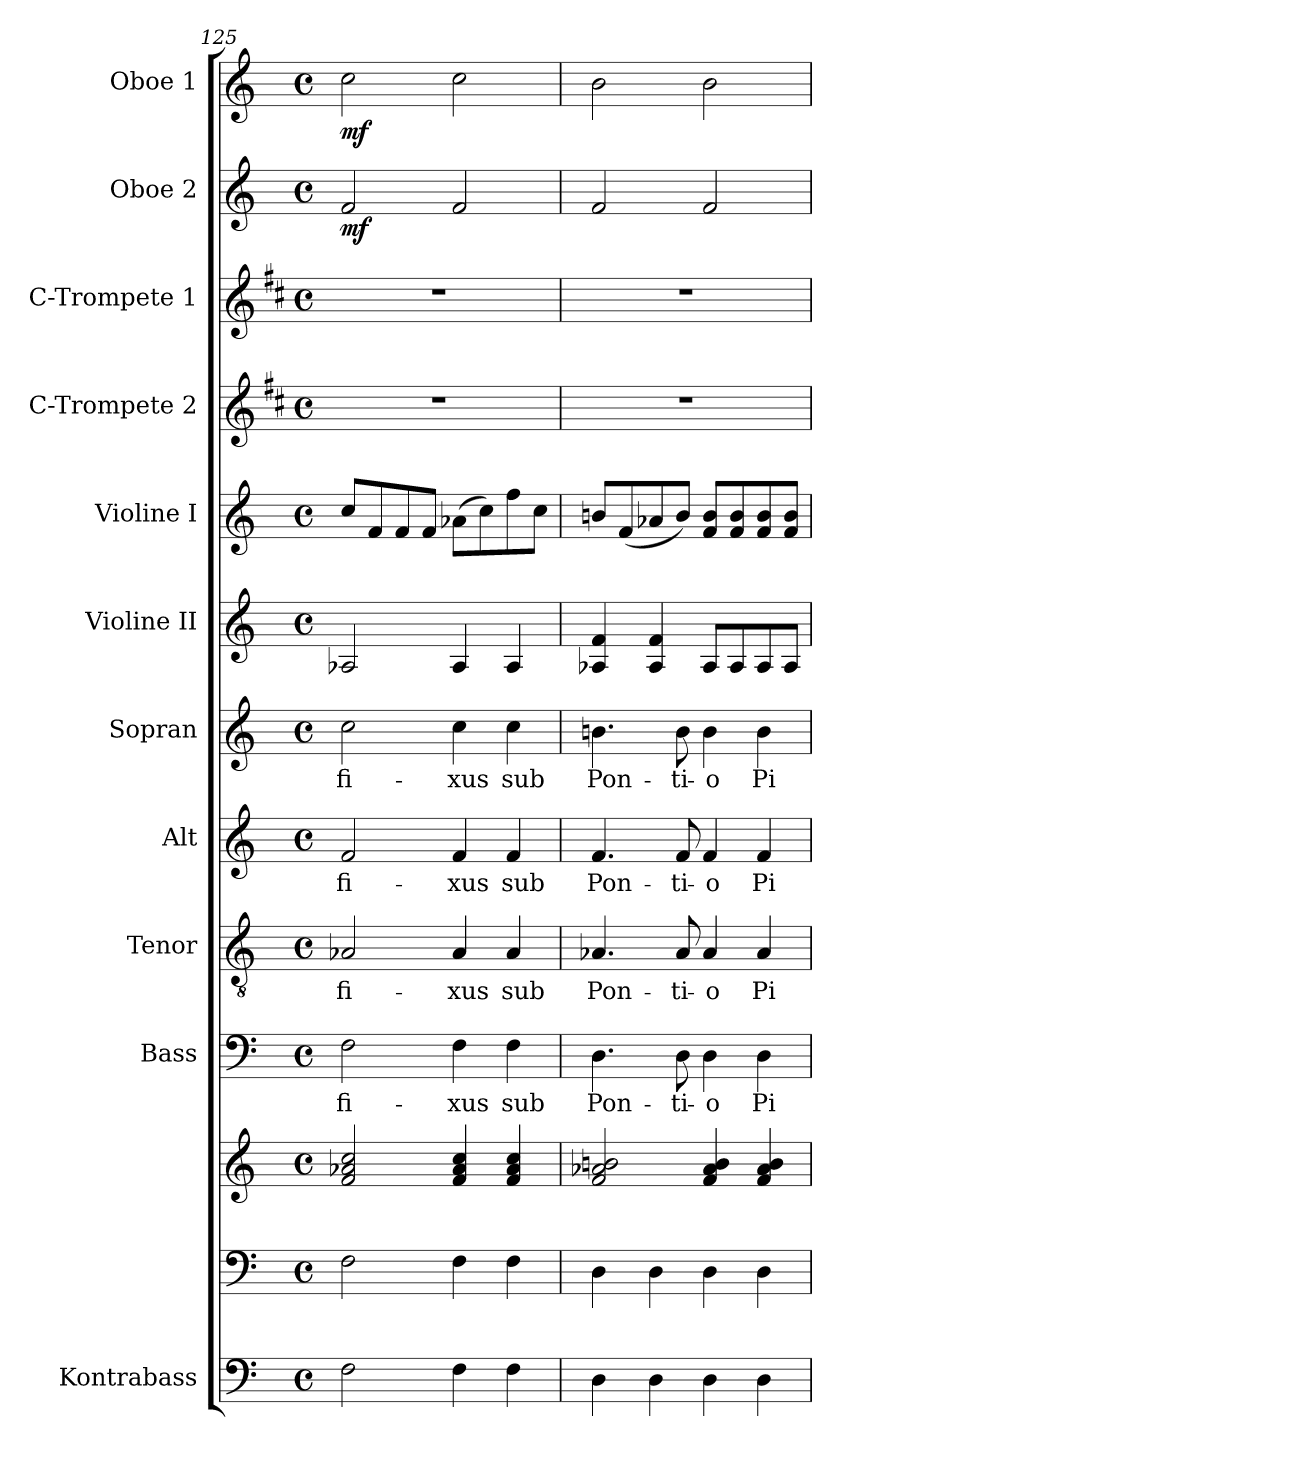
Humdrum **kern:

**kern	**kern	**kern	**kern	**text	**kern	**text	**kern	**text	**kern	**text	**kern	**kern	**kern	**kern	**kern	**dynam	**kern	**dynam
*part12	*part11	*part11	*part10	*part10	*part9	*part9	*part8	*part8	*part7	*part7	*part6	*part5	*part4	*part3	*part2	*part2	*part1	*part1
*staff13	*staff12	*staff11	*staff10	*staff10	*staff9	*staff9	*staff8	*staff8	*staff7	*staff7	*staff6	*staff5	*staff4	*staff3	*staff2	*staff2	*staff1	*staff1
*I"Kontrabass	*	*	*I"Bass	*	*I"Tenor	*	*I"Alt	*	*I"Sopran	*	*I"Violine II	*I"Violine I	*I"C-Trompete 2	*I"C-Trompete 1	*I"Oboe 2	*	*I"Oboe 1	*
*I'Kb.	*	*	*I'B.	*	*I'T.	*	*I'A.	*	*I'S.	*	*I'Vl. II	*I'Vl. I	*I'C Trp. 2	*I'C Trp. 1	*I'Ob. 2	*	*I'Ob. 1	*
*clefF4	*clefF4	*clefG2	*clefF4	*	*clefGv2	*	*clefG2	*	*clefG2	*	*clefG2	*clefG2	*clefG2	*clefG2	*clefG2	*	*clefG2	*
*ITrd7c12	*	*	*	*	*	*	*	*	*	*	*	*	*ITrd1c2	*ITrd1c2	*	*	*	*
*k[]	*k[]	*k[]	*k[]	*	*k[]	*	*k[]	*	*k[]	*	*k[]	*k[]	*k[]	*k[]	*k[]	*	*k[]	*
*C:	*C:	*C:	*C:	*	*C:	*	*C:	*	*C:	*	*C:	*C:	*C:	*C:	*C:	*	*C:	*
*M4/4	*M4/4	*M4/4	*M4/4	*	*M4/4	*	*M4/4	*	*M4/4	*	*M4/4	*M4/4	*M4/4	*M4/4	*M4/4	*	*M4/4	*
*met(c)	*met(c)	*met(c)	*met(c)	*	*met(c)	*	*met(c)	*	*met(c)	*	*met(c)	*met(c)	*met(c)	*met(c)	*met(c)	*	*met(c)	*
=125	=125	=125	=125	=125	=125	=125	=125	=125	=125	=125	=125	=125	=125	=125	=125	=125	=125	=125
!	!	!	!	!LO:LY:b	!	!LO:LY:b	!	!LO:LY:b	!	!LO:LY:b	!	!	!	!	!	!LO:DY:b	!	!LO:DY:b
2FF\	2F\	2f/ 2a-X/ 2cc/	2F\	-fi-	2A-X/	-fi-	2f/	-fi-	2cc\	-fi-	2A-X/	8cc/L	1r	1r	2f/	mf	2cc\	mf
.	.	.	.	.	.	.	.	.	.	.	.	8f/	.	.	.	.	.	.
.	.	.	.	.	.	.	.	.	.	.	.	8f/	.	.	.	.	.	.
.	.	.	.	.	.	.	.	.	.	.	.	8f/J	.	.	.	.	.	.
!	!	!	!	!LO:LY:b	!	!LO:LY:b	!	!LO:LY:b	!	!LO:LY:b	!	!	!	!	!	!	!	!
4FF\	4F\	4f/ 4a-/ 4cc/	4F\	-xus	4A-/	-xus	4f/	-xus	4cc\	-xus	4A-/	(>8a-X\L	.	.	2f/	.	2cc\	.
.	.	.	.	.	.	.	.	.	.	.	.	8cc\)	.	.	.	.	.	.
!	!	!	!	!LO:LY:b	!	!LO:LY:b	!	!LO:LY:b	!	!LO:LY:b	!	!	!	!	!	!	!	!
4FF\	4F\	4f/ 4a-/ 4cc/	4F\	sub	4A-/	sub	4f/	sub	4cc\	sub	4A-/	8ff\	.	.	.	.	.	.
.	.	.	.	.	.	.	.	.	.	.	.	8cc\J	.	.	.	.	.	.
=126	=126	=126	=126	=126	=126	=126	=126	=126	=126	=126	=126	=126	=126	=126	=126	=126	=126	=126
!	!	!	!	!LO:LY:b	!	!LO:LY:b	!	!LO:LY:b	!	!LO:LY:b	!	!	!	!	!	!	!	!
4DD\	4D\	2f/ 2a-X/ 2bn/	4.D\	Pon-	4.A-X/	Pon-	4.f/	Pon-	4.bn\	Pon-	4A-X/ 4f/	8bn/L	1r	1r	2f/	.	2b\	.
.	.	.	.	.	.	.	.	.	.	.	.	(<8f/	.	.	.	.	.	.
4DD\	4D\	.	.	.	.	.	.	.	.	.	4A-/ 4f/	8a-X/	.	.	.	.	.	.
!	!	!	!	!LO:LY:b	!	!LO:LY:b	!	!LO:LY:b	!	!LO:LY:b	!	!	!	!	!	!	!	!
.	.	.	8D\	-ti-	8A-/	-ti-	8f/	-ti-	8b\	-ti-	.	8b/J)	.	.	.	.	.	.
!	!	!	!	!LO:LY:b	!	!LO:LY:b	!	!LO:LY:b	!	!LO:LY:b	!	!	!	!	!	!	!	!
4DD\	4D\	4f/ 4a-/ 4b/	4D\	-o	4A-/	-o	4f/	-o	4b\	-o	8A-/L	8f/ 8b/L	.	.	2f/	.	2b\	.
.	.	.	.	.	.	.	.	.	.	.	8A-/	8f/ 8b/	.	.	.	.	.	.
!	!	!	!	!LO:LY:b	!	!LO:LY:b	!	!LO:LY:b	!	!LO:LY:b	!	!	!	!	!	!	!	!
4DD\	4D\	4f/ 4a-/ 4b/	4D\	Pi-	4A-/	Pi-	4f/	Pi-	4b\	Pi-	8A-/	8f/ 8b/	.	.	.	.	.	.
.	.	.	.	.	.	.	.	.	.	.	8A-/J	8f/ 8b/J	.	.	.	.	.	.
=	=	=	=	=	=	=	=	=	=	=	=	=	=	=	=	=	=	=
*-	*-	*-	*-	*-	*-	*-	*-	*-	*-	*-	*-	*-	*-	*-	*-	*-	*-	*-
